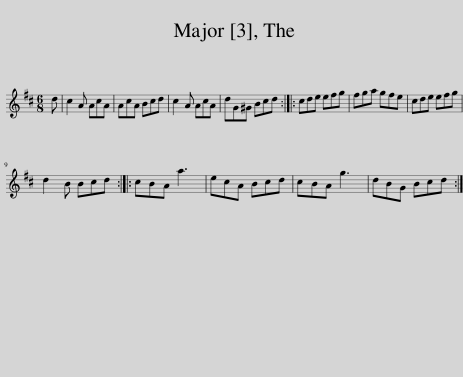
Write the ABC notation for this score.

X:1
L:1/8
M:6/8
I:linebreak $
K:D
V:1 treble
V:1
 d | c2 A AcA | AcA Bcd | c2 A AcA | dG^G Bcd :: %5
 cde efg | fga gfe | cde efg |$ d2 B Bcd :: cBA a3 | %10
 ecA Bcd | cBA g3 | dBG Bcd :| %13
